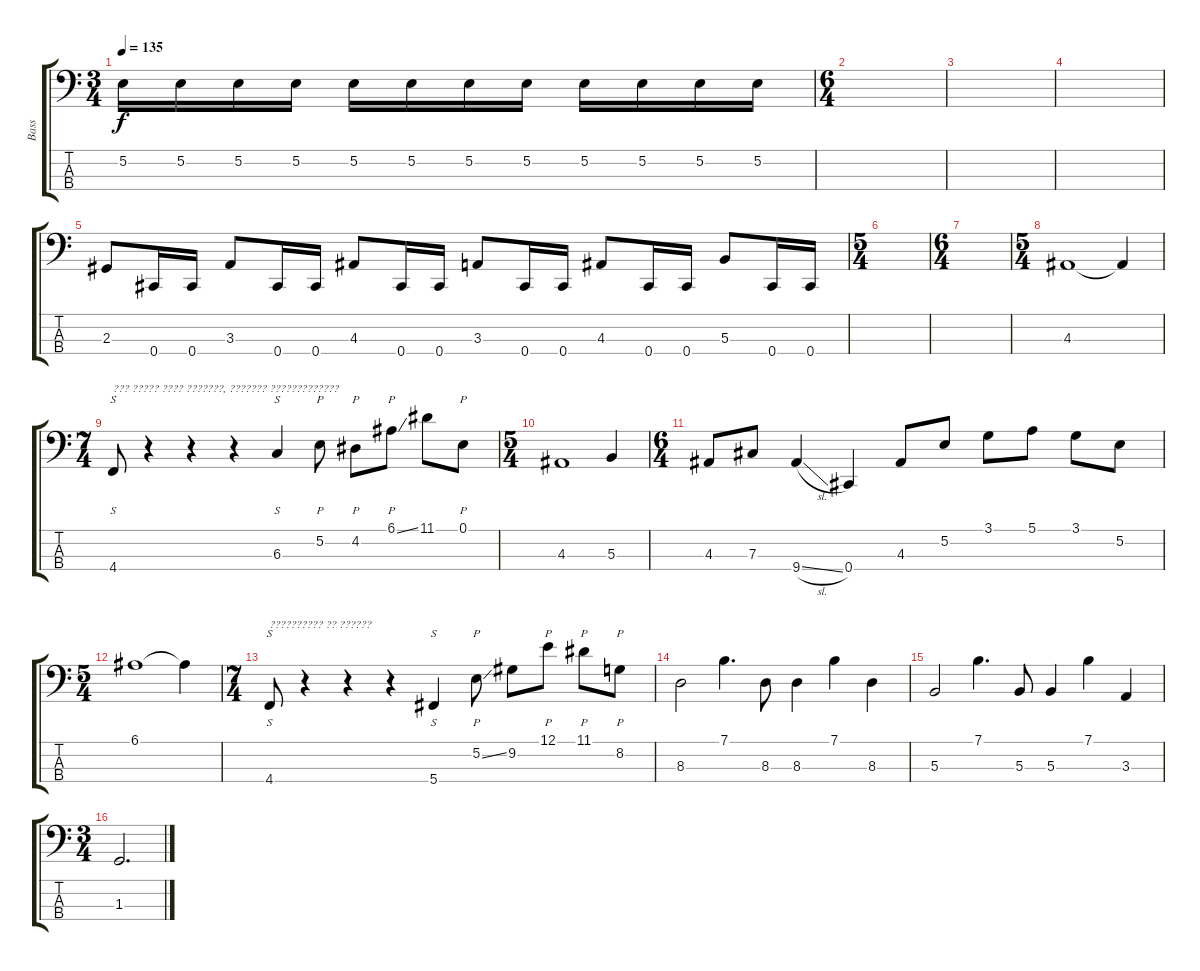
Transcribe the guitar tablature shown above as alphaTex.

\track ("Bass" "Bass") {instrument electricbassfinger}
\staff {score tabs}
\tuning (E2 B1 Gb1 Db1) {hide}
\ts (3 4)
\tempo 135
\clef f4
\ks c
5.2.16{dy f} 5.2.16 5.2.16 5.2.16 5.2.16 5.2.16 5.2.16 5.2.16 5.2.16 5.2.16 5.2.16 5.2.16 |
\ts (6 4)
|
|
|
2.3.8 0.4.16 0.4.16 3.3.8 0.4.16 0.4.16 4.3.8 0.4.16 0.4.16 3.3.8 0.4.16 0.4.16 4.3.8 0.4.16 0.4.16 5.3.8 0.4.16 0.4.16 |
\ts (5 4)
|
\ts (6 4)
|
\ts (5 4)
4.3.1 4.3{t}.4 |
\ts (7 4)
4.4.8{s txt "??? ????? ???? ???????, ??????? ????????????? "} r.4 r.4 r.4 6.3.4{s} 5.2.8{p} 4.2.8{p} 6.1{ss}.8{p} 11.1.8 0.1.8{p} |
\ts (5 4)
4.3.1 5.3.4 |
\ts (6 4)
4.3.8 7.3.8 9.4{sl}.4 0.4.4 4.3.8 5.2.8 3.1.8 5.1.8 3.1.8 5.2.8 |
\ts (5 4)
6.1.1 6.1{t}.4 |
\ts (7 4)
4.4.8{s txt "?????????? ?? ??????"} r.4 r.4 r.4 5.4.4{s} 5.2{ss}.8{p} 9.2.8 12.1.8{p} 11.1.8{p} 8.2.8{p} |
8.3.2 7.1.4{d} 8.3.8 8.3.4 7.1.4 8.3.4 |
5.3.2 7.1.4{d} 5.3.8 5.3.4 7.1.4 3.3.4 |
\ts (3 4)
1.3.2{d}
